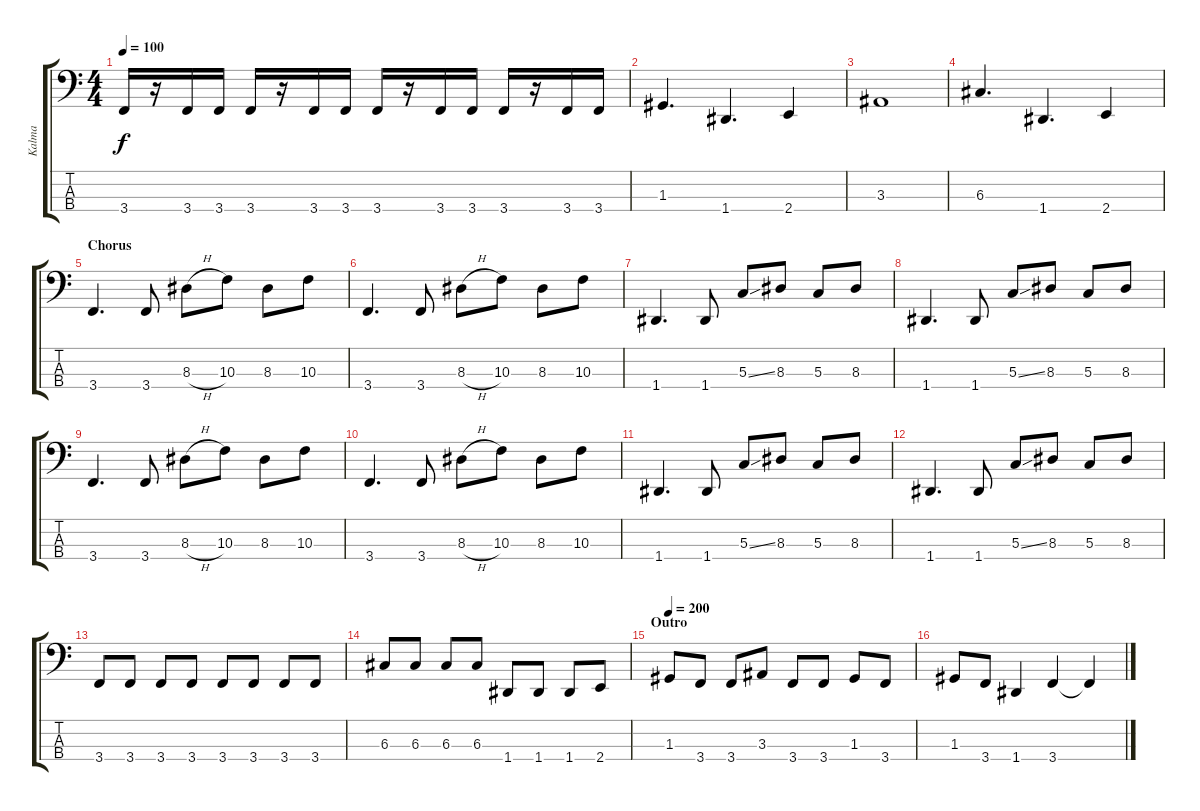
\track ("Kalma" "Kalma") {instrument electricbasspick}
\staff {score tabs}
\tuning (F2 C2 G1 D1) {hide}
\ts (4 4)
\tempo 100
\clef f4
\ks c
3.4.16{dy f} r.16 3.4.16 3.4.16 3.4.16 r.16 3.4.16 3.4.16 3.4.16 r.16 3.4.16 3.4.16 3.4.16 r.16 3.4.16 3.4.16 |
1.3.4{d} 1.4.4{d} 2.4.4 |
3.3.1 |
6.3.4{d} 1.4.4{d} 2.4.4 |
\section ("" "Chorus")
3.4.4{d} 3.4.8 8.3{h}.8 10.3.8 8.3.8 10.3.8 |
3.4.4{d} 3.4.8 8.3{h}.8 10.3.8 8.3.8 10.3.8 |
1.4.4{d} 1.4.8 5.3{ss}.8 8.3.8 5.3.8 8.3.8 |
1.4.4{d} 1.4.8 5.3{ss}.8 8.3.8 5.3.8 8.3.8 |
3.4.4{d} 3.4.8 8.3{h}.8 10.3.8 8.3.8 10.3.8 |
3.4.4{d} 3.4.8 8.3{h}.8 10.3.8 8.3.8 10.3.8 |
1.4.4{d} 1.4.8 5.3{ss}.8 8.3.8 5.3.8 8.3.8 |
1.4.4{d} 1.4.8 5.3{ss}.8 8.3.8 5.3.8 8.3.8 |
3.4.8 3.4.8 3.4.8 3.4.8 3.4.8 3.4.8 3.4.8 3.4.8 |
6.3.8 6.3.8 6.3.8 6.3.8 1.4.8 1.4.8 1.4.8 2.4.8 |
\section ("" "Outro")
\tempo 200
1.3.8 3.4.8 3.4.8 3.3.8 3.4.8 3.4.8 1.3.8 3.4.8 |
1.3.8 3.4.8 1.4.4 3.4.4 3.4{t}.4
